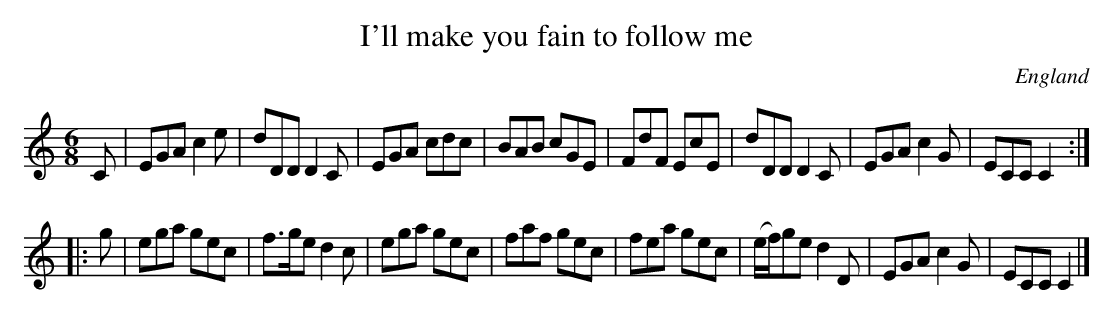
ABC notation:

X:1
T:I'll make you fain to follow me
L:1/8
M:6/8
O:England
K:C major
C |\
EGA c2e | dDD D2C | EGA cdc | BAB cGE | \
FdF EcE | dDD D2C | EGA c2G | ECC C2 ::
g | \
ega gec | f>ge d2c | ega gec | faf gec | \
fea gec | (e/f/)ge d2D | EGA c2G | ECC C2 |]
